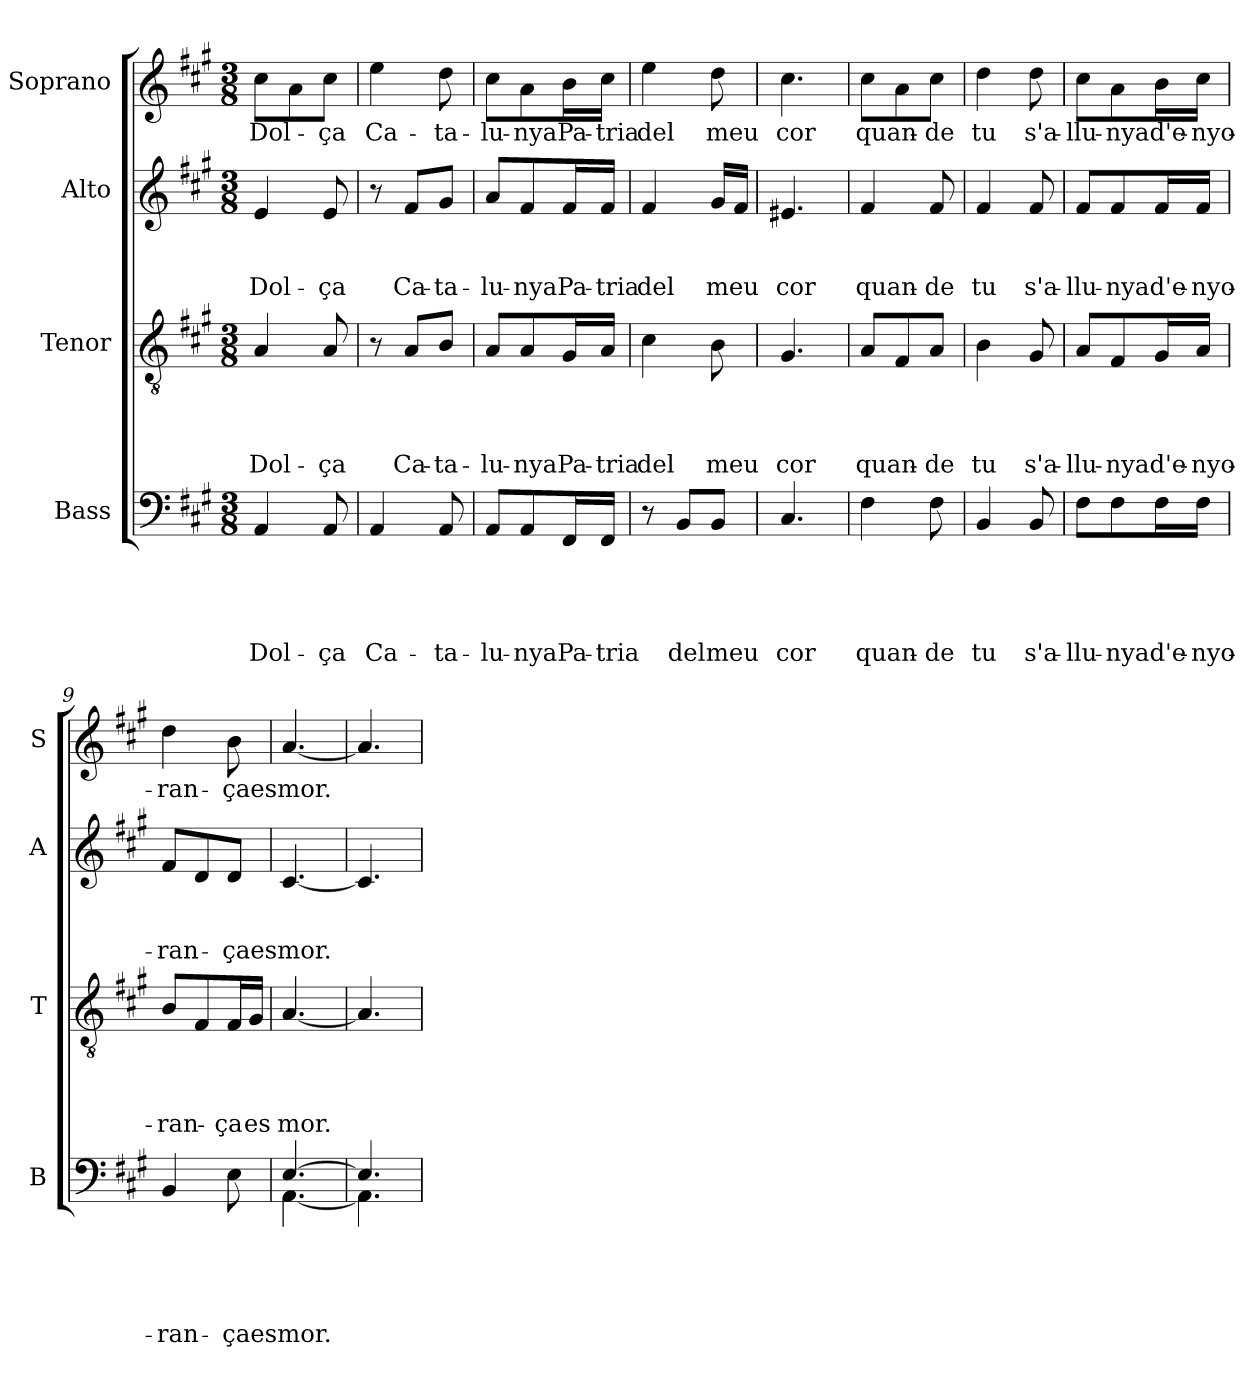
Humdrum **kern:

**kern	**text	**text	**text	**text	**text	**kern	**text	**text	**text	**text	**kern	**text	**text	**text	**kern	**text
*part4	*part4	*part4	*part4	*part4	*part4	*part3	*part3	*part3	*part3	*part3	*part2	*part2	*part2	*part2	*part1	*part1
*staff4	*staff4	*staff4	*staff4	*staff4	*staff4	*staff3	*staff3	*staff3	*staff3	*staff3	*staff2	*staff2	*staff2	*staff2	*staff1	*staff1
*I"Bass	*	*	*	*	*	*I"Tenor	*	*	*	*	*I"Alto	*	*	*	*I"Soprano	*
*I'B	*	*	*	*	*	*I'T	*	*	*	*	*I'A	*	*	*	*I'S	*
*clefF4	*	*	*	*	*	*clefGv2	*	*	*	*	*clefG2	*	*	*	*clefG2	*
*k[f#c#g#]	*	*	*	*	*	*k[f#c#g#]	*	*	*	*	*k[f#c#g#]	*	*	*	*k[f#c#g#]	*
*A:	*	*	*	*	*	*A:	*	*	*	*	*A:	*	*	*	*A:	*
*M3/8	*	*	*	*	*	*M3/8	*	*	*	*	*M3/8	*	*	*	*M3/8	*
=1	=1	=1	=1	=1	=1	=1	=1	=1	=1	=1	=1	=1	=1	=1	=1	=1
4AA/	.	.	.	.	Dol-	4A/	.	.	.	Dol-	4e/	.	.	Dol-	8cc#\L	Dol-
.	.	.	.	.	.	.	.	.	.	.	.	.	.	.	8a\	.
8AA/	.	.	.	.	-ça	8A/	.	.	.	-ça	8e/	.	.	-ça	8cc#\J	-ça
=2	=2	=2	=2	=2	=2	=2	=2	=2	=2	=2	=2	=2	=2	=2	=2	=2
4AA/	.	.	.	.	Ca-	8r	.	.	.	.	8r	.	.	.	4ee\	Ca-
.	.	.	.	.	.	8A/L	.	.	.	Ca-	8f#/L	.	.	Ca-	.	.
8AA/	.	.	.	.	-ta-	8B/J	.	.	.	-ta-	8g#/J	.	.	-ta-	8dd\	-ta-
=3	=3	=3	=3	=3	=3	=3	=3	=3	=3	=3	=3	=3	=3	=3	=3	=3
8AA/L	.	.	.	.	-lu-	8A/L	.	.	.	-lu-	8a/L	.	.	-lu-	8cc#\L	-lu-
8AA/	.	.	.	.	-nya	8A/	.	.	.	-nya	8f#/	.	.	-nya	8a\	-nya
16FF#/L	.	.	.	.	Pa-	16G#/L	.	.	.	Pa-	16f#/L	.	.	Pa-	16b\L	Pa-
16FF#/JJ	.	.	.	.	-tria	16A/JJ	.	.	.	-tria	16f#/JJ	.	.	-tria	16cc#\JJ	-tria
=4	=4	=4	=4	=4	=4	=4	=4	=4	=4	=4	=4	=4	=4	=4	=4	=4
8r	.	.	.	.	.	4c#\	.	.	.	del	4f#/	.	.	del	4ee\	del
8BB/L	.	.	.	.	del	.	.	.	.	.	.	.	.	.	.	.
8BB/J	.	.	.	.	meu	8B\	.	.	.	meu	16g#/LL	.	.	meu	8dd\	meu
.	.	.	.	.	.	.	.	.	.	.	16f#/JJ	.	.	.	.	.
=5	=5	=5	=5	=5	=5	=5	=5	=5	=5	=5	=5	=5	=5	=5	=5	=5
4.C#/	.	.	.	.	cor	4.G#/	.	.	.	cor	4.e#X/	.	.	cor	4.cc#\	cor
=6	=6	=6	=6	=6	=6	=6	=6	=6	=6	=6	=6	=6	=6	=6	=6	=6
4F#\	.	.	.	.	quan-	8A/L	.	.	.	quan-	4f#/	.	.	quan-	8cc#\L	quan-
.	.	.	.	.	.	8F#/	.	.	.	.	.	.	.	.	8a\	.
8F#\	.	.	.	.	-de	8A/J	.	.	.	-de	8f#/	.	.	-de	8cc#\J	-de
=7	=7	=7	=7	=7	=7	=7	=7	=7	=7	=7	=7	=7	=7	=7	=7	=7
4BB/	.	.	.	.	tu	4B\	.	.	.	tu	4f#/	.	.	tu	4dd\	tu
8BB/	.	.	.	.	s'a-	8G#/	.	.	.	s'a-	8f#/	.	.	s'a-	8dd\	s'a-
=8	=8	=8	=8	=8	=8	=8	=8	=8	=8	=8	=8	=8	=8	=8	=8	=8
8F#\L	.	.	.	.	-llu-	8A/L	.	.	.	-llu-	8f#/L	.	.	-llu-	8cc#\L	-llu-
8F#\	.	.	.	.	-nya	8F#/	.	.	.	-nya	8f#/	.	.	-nya	8a\	-nya
16F#\L	.	.	.	.	d'e-	16G#/L	.	.	.	d'e-	16f#/L	.	.	d'e-	16b\L	d'e-
16F#\JJ	.	.	.	.	-nyo-	16A/JJ	.	.	.	-nyo-	16f#/JJ	.	.	-nyo-	16cc#\JJ	-nyo-
=9	=9	=9	=9	=9	=9	=9	=9	=9	=9	=9	=9	=9	=9	=9	=9	=9
4BB/	.	.	.	.	-ran-	8B/L	.	.	.	-ran-	8f#/L	.	.	-ran-	4dd\	-ran-
.	.	.	.	.	.	8F#/	.	.	.	.	8d/	.	.	.	.	.
8E\	.	.	.	.	-çaes	16F#/L	.	.	.	-ça	8d/J	.	.	-çaes	8b\	-çaes
.	.	.	.	.	.	16G#/JJ	.	.	.	es	.	.	.	.	.	.
!!LO:LB:g=z
=10	=10	=10	=10	=10	=10	=10	=10	=10	=10	=10	=10	=10	=10	=10	=10	=10
*^	*	*	*	*	*	*	*	*	*	*	*	*	*	*	*	*
[>4.E/	[<4.AA\	.	.	.	.	mor.	[4.A/	.	.	.	mor.	[4.c#/	.	.	mor.	[4.a/	mor.
=11	=11	=11	=11	=11	=11	=11	=11	=11	=11	=11	=11	=11	=11	=11	=11	=11	=11
4.E/]	4.AA\]	.	.	.	.	.	4.A/]	.	.	.	.	4.c#/]	.	.	.	4.a/]	.
*v	*v	*	*	*	*	*	*	*	*	*	*	*	*	*	*	*	*
=	=	=	=	=	=	=	=	=	=	=	=	=	=	=	=	=
*-	*-	*-	*-	*-	*-	*-	*-	*-	*-	*-	*-	*-	*-	*-	*-	*-
